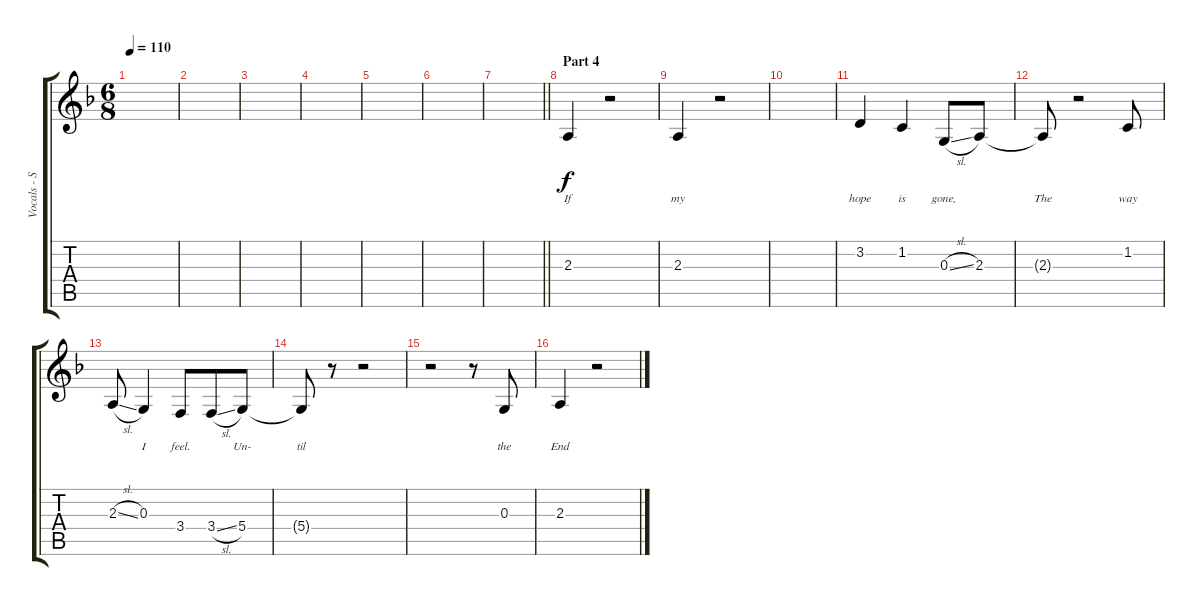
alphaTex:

\track ("Vocals - Simon Neil" "Vocals - S") {instrument altosax}
\staff {score tabs}
\tuning (E4 B3 G3 D3 A2 E2) {hide}
\ts (6 8)
\tempo 110
\clef g2
\ks dminor
|
|
|
|
|
|
\barLineRight lightlight
|
\section ("" "Part 4")
2.3.4{lyrics (0 "If") lyrics (1 "") lyrics (2 "") lyrics (3 "") lyrics (4 "")} r.2 |
2.3.4{lyrics (0 "my") lyrics (1 "") lyrics (2 "") lyrics (3 "") lyrics (4 "")} r.2 |
|
3.2.4{lyrics (0 "hope") lyrics (1 "") lyrics (2 "") lyrics (3 "") lyrics (4 "")} 1.2.4{lyrics (0 "is") lyrics (1 "") lyrics (2 "") lyrics (3 "") lyrics (4 "")} 0.3{sl}.8{lyrics (0 "gone,") lyrics (1 "") lyrics (2 "") lyrics (3 "") lyrics (4 "")} 2.3.8{lyrics (0 "") lyrics (1 "") lyrics (2 "") lyrics (3 "") lyrics (4 "")} |
2.3{t}.8{lyrics (0 "The") lyrics (1 "") lyrics (2 "") lyrics (3 "") lyrics (4 "")} r.2 1.2.8{lyrics (0 "way") lyrics (1 "") lyrics (2 "") lyrics (3 "") lyrics (4 "")} |
2.3{sl}.8{lyrics (0 "") lyrics (1 "") lyrics (2 "") lyrics (3 "") lyrics (4 "")} 0.3.4{lyrics (0 "I") lyrics (1 "") lyrics (2 "") lyrics (3 "") lyrics (4 "")} 3.4.8{lyrics (0 "feel.") lyrics (1 "") lyrics (2 "") lyrics (3 "") lyrics (4 "")} 3.4{sl}.8{lyrics (0 "") lyrics (1 "") lyrics (2 "") lyrics (3 "") lyrics (4 "")} 5.4.8{lyrics (0 "Un-") lyrics (1 "") lyrics (2 "") lyrics (3 "") lyrics (4 "")} |
5.4{t}.8{lyrics (0 "til") lyrics (1 "") lyrics (2 "") lyrics (3 "") lyrics (4 "")} r.8 r.2 |
r.2 r.8 0.3.8{lyrics (0 "the") lyrics (1 "") lyrics (2 "") lyrics (3 "") lyrics (4 "")} |
2.3.4{lyrics (0 "End") lyrics (1 "") lyrics (2 "") lyrics (3 "") lyrics (4 "")} r.2
